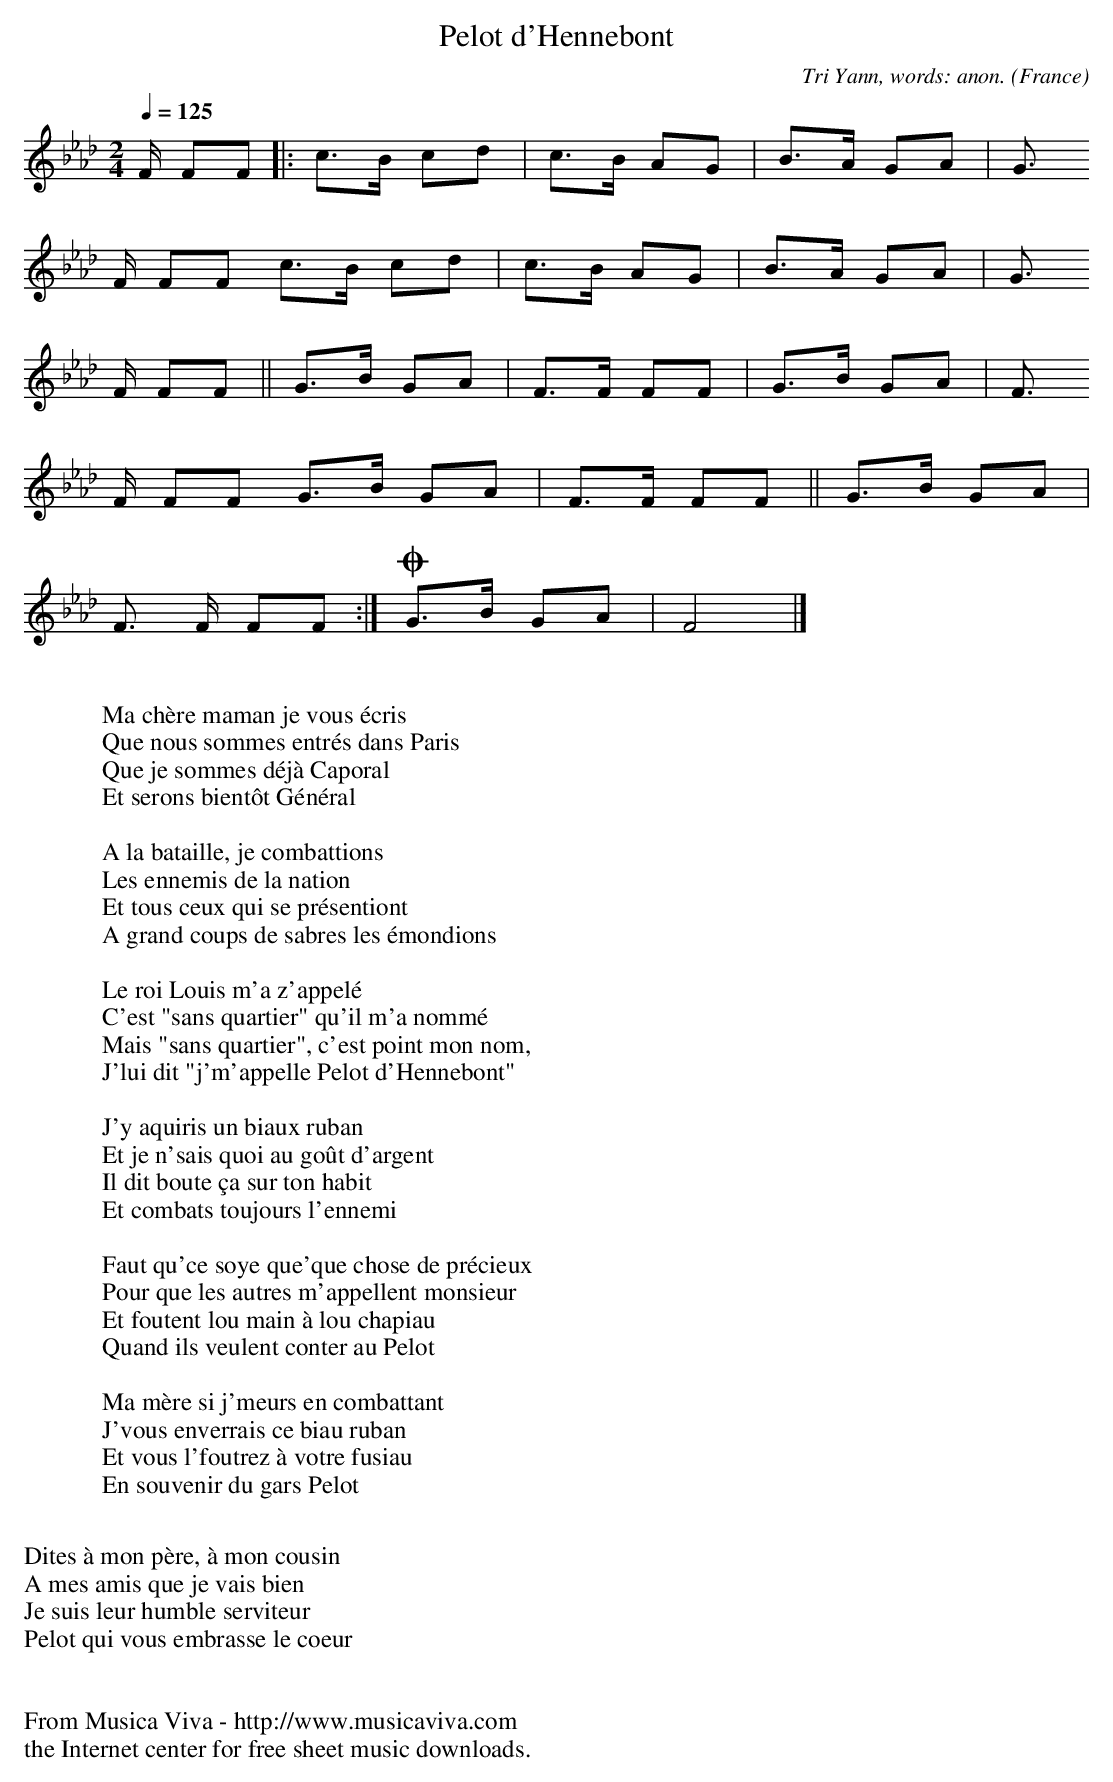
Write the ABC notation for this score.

X:1
T:Pelot d'Hennebont
C:Tri Yann, words: anon.
O:France
M:2/4
L:1/8
Q:1/4=125
K:Fm
F/ FF |: c>B cd | c>B AG | B>A GA | G3/
F/ FF    c>B cd | c>B AG | B>A GA | G3/
F/ FF || G>B GA | F>F FF | G>B GA | F3/
F/ FF    G>B GA | F>F FF || !alcoda! G>B GA |
F3/ F/ FF :| !coda!G>B GA | F4 |]
W:
W:Ma ch\`ere maman je vous \'ecris
W:Que nous sommes entr\'es dans Paris
W:Que je sommes d\'ej\`a Caporal
W:Et serons bient\^ot G\'en\'eral
W:
W:A la bataille, je combattions
W:Les ennemis de la nation
W:Et tous ceux qui se pr\'esentiont
W:A grand coups de sabres les \'emondions
W:
W:Le roi Louis m'a z'appel\'e
W:C'est "sans quartier" qu'il m'a nomm\'e
W:Mais "sans quartier", c'est point mon nom,
W:J'lui dit "j'm'appelle Pelot d'Hennebont"
W:
W:J'y aquiris un biaux ruban
W:Et je n'sais quoi au go\^ut d'argent
W:Il dit boute \cca sur ton habit
W:Et combats toujours l'ennemi
W:
W:Faut qu'ce soye que'que chose de pr\'ecieux
W:Pour que les autres m'appellent monsieur
W:Et foutent lou main \`a lou chapiau
W:Quand ils veulent conter au Pelot
W:
W:Ma m\`ere si j'meurs en combattant
W:J'vous enverrais ce biau ruban
W:Et vous l'foutrez \`a votre fusiau
W:En souvenir du gars Pelot
W:
W:Dites \`a mon p\`ere, \`a mon cousin
W:A mes amis que je vais bien
W:Je suis leur humble serviteur
W:Pelot qui vous embrasse le coeur
W:
W:
W:  From Musica Viva - http://www.musicaviva.com
W:  the Internet center for free sheet music downloads.
